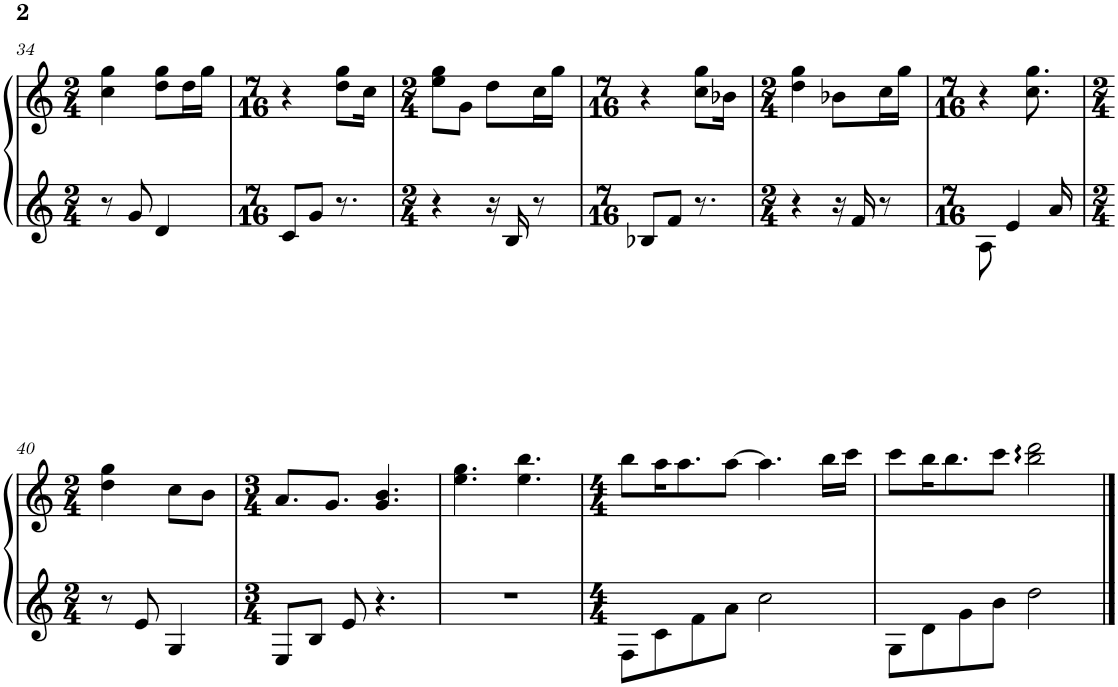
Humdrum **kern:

**kern	**kern
*part1	*part1
*staff2	*staff1
*I"Piano	*
*I'Pno	*
!!LO:PB:g=z
*clefG2	*clefG2
*k[]	*k[]
*M2/4	*M2/4
=34	=34
8r	4cc\ 4gg\
8g/	.
4d/	8dd\ 8gg\L
.	16dd\L
.	16gg\JJ
=35	=35
*M7/16	*M7/16
8c/L	4r
8g/J	.
8.r	8dd\ 8gg\L
.	16cc\Jk
=36	=36
*M2/4	*M2/4
4r	8ee\ 8gg\L
.	8g\J
16r	8dd\L
16B/	.
8r	16cc\L
.	16gg\JJ
=37	=37
*M7/16	*M7/16
8B-X/L	4r
8f/J	.
8.r	8cc\ 8gg\L
.	16b-X\Jk
=38	=38
*M2/4	*M2/4
4r	4dd\ 4gg\
16r	8b-X\L
16f/	.
8r	16cc\L
.	16gg\JJ
=39	=39
*M7/16	*M7/16
8A\	4r
4e/	.
.	8.cc\ 8.gg\
16a/	.
!!LO:LB:g=z
=40	=40
*M2/4	*M2/4
8r	4dd\ 4gg\
8e/	.
4G/	8cc\L
.	8b\J
=41	=41
*M3/4	*M3/4
8E/L	8.a/L
8B/J	.
.	8.g/J
8e/	.
4.r	4.g/ 4.b/
=42	=42
2.r	4.ee\ 4.gg\
.	4.ee\ 4.bb\
=43	=43
*M4/4	*M4/4
8F\L	8bb\L
8c\	16aa\L
.	8.aa\
8f\	.
8a\J	[8aa\J
2cc\	4.aa\]
.	16bb\LL
.	16ccc\JJ
=44	=44
8G\L	8ccc\L
8d\	16bb\L
.	8.bb\
8g\	.
8b\J	8ccc\J
2dd\	2bb\ 2ddd\
==	==
*-	*-
